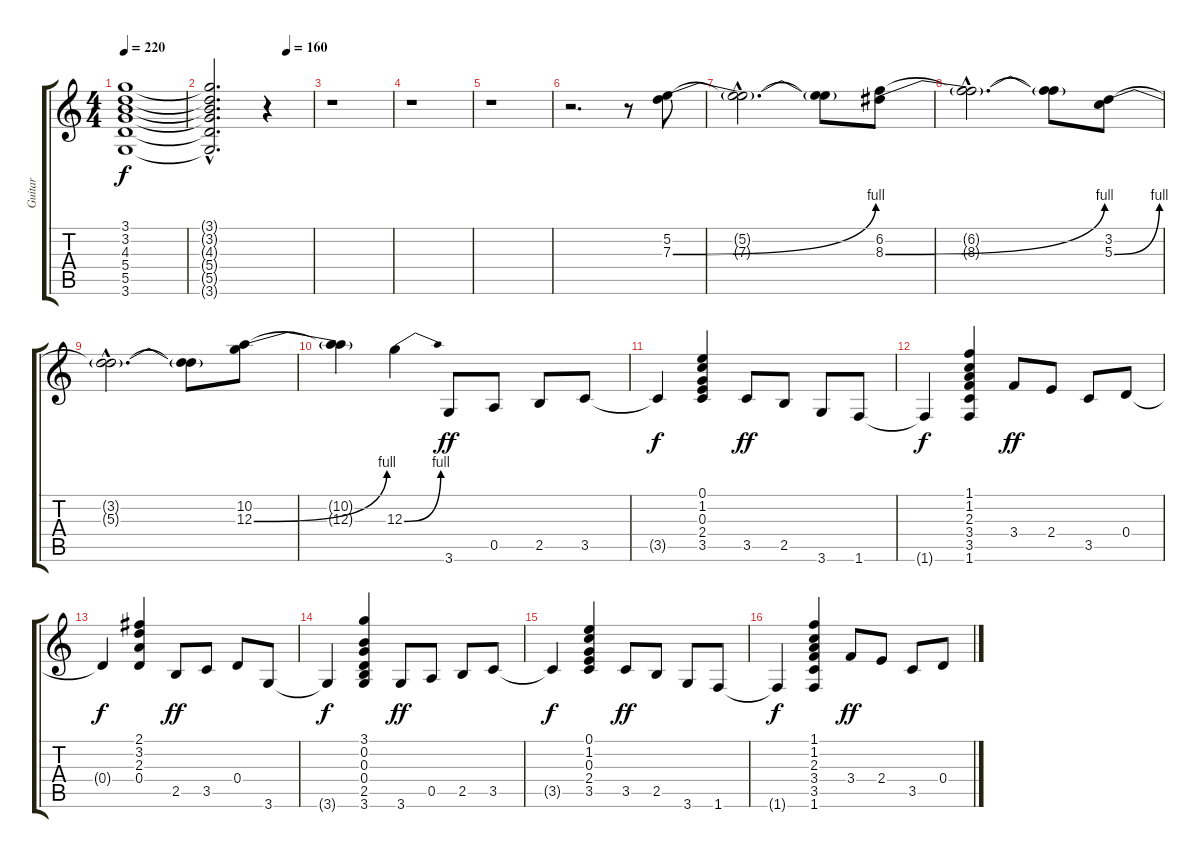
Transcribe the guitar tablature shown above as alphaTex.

\track ("Guitar" "Guitar") {instrument overdrivenguitar}
\staff {score tabs}
\tuning (E4 B3 G3 D3 A2 E2) {hide}
\ts (4 4)
\tempo 220
\clef g2
\ks c
(3.1{t} 3.2{t} 4.3{t} 5.4{t} 5.5{t} 3.6{t}).1{dy f} |
\tempo (160 0.75)
(3.1{hac t} 3.2{hac t} 4.3{hac t} 5.4{hac t} 5.5{hac t} 3.6{hac t}).2{d} r.4 |
r.1 |
r.1 |
r.1 |
r.2{d} r.8 (5.2 7.3{be (bend 0 0 60 4)}).8 |
(5.2{hac t} 7.3{hac t}).2{d} (5.2{t} 7.3{t}).8 (6.2 8.3{be (bend 0 0 60 4)}).8 |
(6.2{hac t} 8.3{hac t}).2{d} (6.2{t} 8.3{t}).8 (3.2 5.3{be (bend 0 0 60 4)}).8 |
(3.2{hac t} 5.3{hac t}).2{d} (3.2{t} 5.3{t}).8 (10.2 12.3{be (bend 0 0 60 4)}).8 |
(10.2{t} 12.3{t}).4 12.3{be (bend 0 0 60 4)}.4 3.6.8{dy ff} 0.5.8 2.5.8 3.5.8 |
3.5{t}.4{dy f} (0.1 1.2 0.3 2.4 3.5).4 3.5.8{dy ff} 2.5.8 3.6.8 1.6.8 |
1.6{t}.4{dy f} (1.1 1.2 2.3 3.4 3.5 1.6).4 3.4.8{dy ff} 2.4.8 3.5.8 0.4.8 |
0.4{t}.4{dy f} (2.1 3.2 2.3 0.4).4 2.5.8{dy ff} 3.5.8 0.4.8 3.6.8 |
3.6{t}.4{dy f} (3.1 0.2 0.3 0.4 2.5 3.6).4 3.6.8{dy ff} 0.5.8 2.5.8 3.5.8 |
3.5{t}.4{dy f} (0.1 1.2 0.3 2.4 3.5).4 3.5.8{dy ff} 2.5.8 3.6.8 1.6.8 |
1.6{t}.4{dy f} (1.1 1.2 2.3 3.4 3.5 1.6).4 3.4.8{dy ff} 2.4.8 3.5.8 0.4.8
